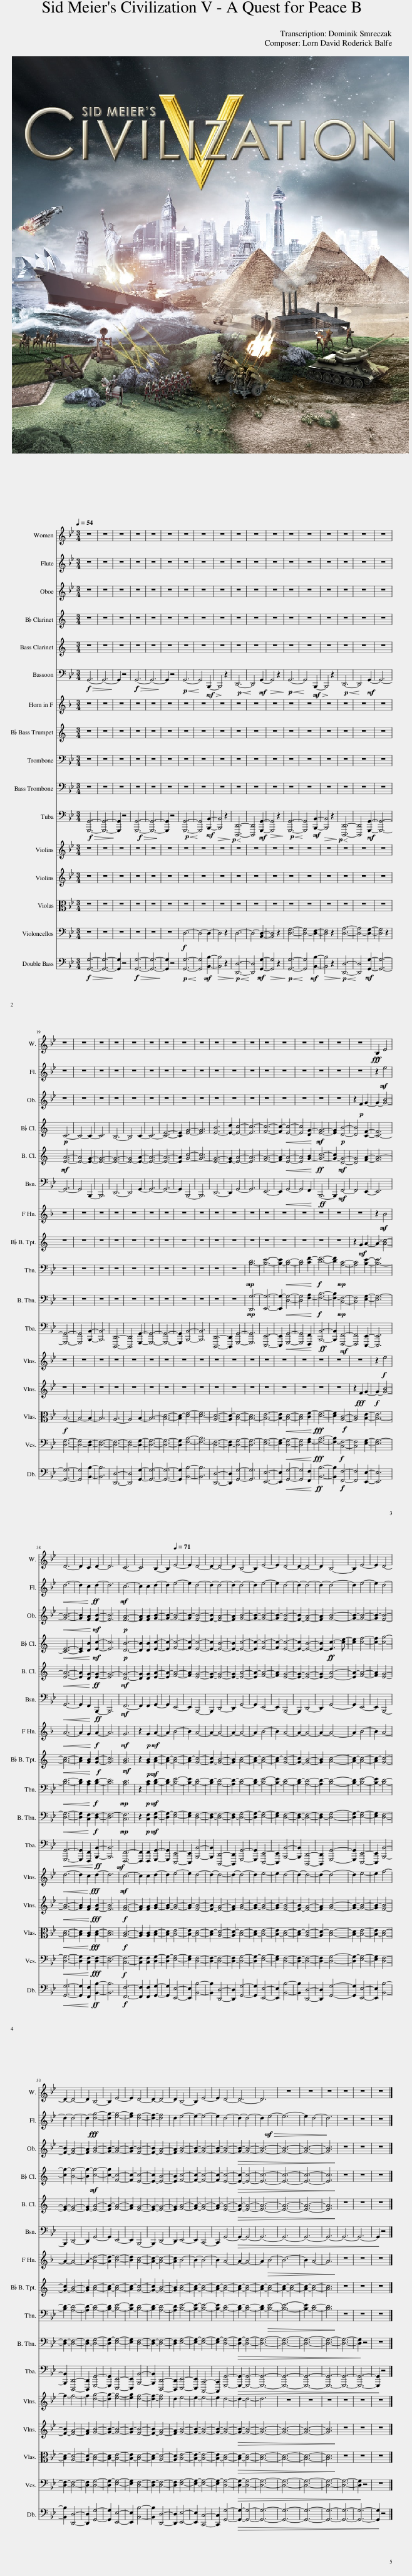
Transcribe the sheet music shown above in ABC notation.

X:1
%%score 1 2 3 4 5 6 7 8 9 10 11 12 13 14 15 16
L:1/8
Q:1/4=54
M:3/4
I:linebreak $
K:Bb
V:1 treble
V:2 treble
V:3 treble
V:4 treble transpose=-2
V:5 treble transpose=-14
V:6 bass
V:7 treble transpose=-7
V:8 treble transpose=-14
V:9 bass
V:10 bass
V:11 bass
V:12 treble
V:13 treble
V:14 alto
V:15 bass
V:16 bass transpose=-12
V:1
 z6 | z6 | z6 | z6 | z6 | %5
 z6 | z6 | z6 | z6 | z6 | %10
 z6 | z6 | z6 | z6 | z6 | %15
 z6 | z6 | z6 |$ z6 | z6 | %20
 z6 | z6 | z6 | z6 | z6 | %25
 z6 | z6 | z6 | z6 | z6 | %30
 z6 | z6 | z6 | z6 | z6 | %35
 z6 |!fff! B,2 E4 |$ D6- | D2 C2 D2- | D6 | %40
 C6- | C4 B,2- | B,2[Q:1/4=71] E4- | E2 D4- | D2- D4- | %45
 D2 B,4- | B,2 E4- | E2 D4- | D2- D4- | D2 B,4- | %50
 B,2 E4- | E2 D4- |$ D2- D4- | D2 B,4- | B,2 E4- | %55
 E2 D4- | D2- D4- | D2 B,4- | B,2 E4- | E2 D4- | %60
 D6- | D6 | z6 | z6 | z6 | %65
 z6 | z6 | z6 |] %68
V:2
 z6 | z6 | z6 | z6 | z6 | %5
 z6 | z6 | z6 | z6 | z6 | %10
 z6 | z6 | z6 | z6 | z6 | %15
 z6 | z6 | z6 |$ z6 | z6 | %20
 z6 | z6 | z6 | z6 | z6 | %25
 z6 | z6 | z6 | z6 | z6 | %30
 z6 | z6 | z6 | z6 | z6 | %35
 z6 | z2!mf! e4 |$!<(! d6- | d2 c2!<)!!ff! d2- | d6 | %40
!mf! c6- | c2 c2 d2- | d2 e4- | e2 d4- | d2- d4- | %45
 d2- d4- | d2 e4- | e2 d4- | d2- d4- | d2- d4- | %50
 d2 e4- | e2 d4- |$ d2- d4- | d2-!fff! [dg]4- | [dg-]2 [eg]4- | %55
 [eg]2 [df]4- | [df]2- [df]4 | d2 e4- | e2- e4- | e2 d4- | %60
 d2- d4- | d2!mf!!>(! e4- | e6- | e2 d4- | d6!>)! | %65
 z6 | z6 | z6 |] %68
V:3
 z6 | z6 | z6 | z6 | z6 | %5
 z6 | z6 | z6 | z6 | z6 | %10
 z6 | z6 | z6 | z6 | z6 | %15
 z6 | z6 | z6 |$ z6 | z6 | %20
 z6 | z6 | z6 | z6 | z6 | %25
 z6 | z6 | z6 | z6 | z6 | %30
 z6 | z6 | z6 | z6 | z6 | %35
 z2!p! F2 G2- | G2- [GB]4- |$!<(! [GB]6- | [GB]2 [FA]2!<)!!mf! [FB]2- | [FB]6 | %40
!p! [FA]6- | [FA]2 [FA]2 [GB]2- | [GB]2- [GB]4- | [GB-]2 [FB]4- | [F-B]2 [FA]4- | %45
 [FA]2 [GB]4- | [GB]2- [GB]4- | [GB-]2 [FB]4- | [F-B]2 [FA]4- | [FA]2 [GB]4- | %50
 [GB]2- [GB]4- | [GB-]2 [FB]4- |$ [F-B]2 [FA]4- | [FA]2 [GB]4- | [GB]2- [GB]4- | %55
 [GB-]2 [FB]4- | [F-B]2 [FA]4- | [FA]2 [GB]4- | [GB]2- [GB]4- | [GB]2- [GB]4- | %60
!>(! [GB]2- [GB]4- | [GB]6- | [GB]6- | [GB]6- | [GB]6!>)! | %65
 z6 | z6 | z6 |] %68
V:4
[K:C] z6 | z6 | z6 | z6 | z6 | %5
 z6 | z6 | z6 | z6 | z6 | %10
 z6 | z6 | z6 | z6 | z6 | %15
 z6 | z6 | z6 |$!p! C6- | C4- C2- | %20
 C6 | B,6- | B,4 C2- | C6- | [CE]6- | %25
 [CE]2 [EG]4- | [EG]6 | [E-B]6 | [E-d]2 [Ec]4- | [Ec-]6 | %30
 [Fc]6- | [Fc-]2!<(! [Ec]4- | [Ec]4 [DG-]2!<)! |!mf! [EG]6- | [EG]2!p! [DB]4- | %35
 [DB]4 [CF]2- | [C-F]6 |$!<(! [CE]6- | [CE]2 [DB]2!<)!!mf! [Ec]2- | [Ec]6 | %40
!p! [DB]6- | [DB]2 [DB]2 [Ec]2- | [Ec-]2 [Fc]4- | [Fc-]2 [Ec]4- | [E-c]2 [EB]4- | %45
 [E-B]2 [Ec]4- | [Ec-]2 [Fc]4- | [Fc-]2 [Ec]4- | [E-c]2 [EB]4- | [E-B]2!ff! [Ec-]3 [ce]- | %50
 [ce]2 [cf]4- | [c-f]2 [cg]4- |$ [cg-]2 [Bg]4- | [Bg-]2!mf! [cg]4- | [c-g]2 [Fc]4- | %55
 [Fc-]2 [Ec]4- | [E-c]2 [EB]4- | [EB]2 [Fc]4- | [Fc]2- [Fc]4- | [Fc-]2 [Ec]4- | %60
!>(! [Ec]2- [Ec]4- | [Ec]6- | [Ec]6- | [Ec]6- | [Ec]6!>)! | %65
 z6 | z6 | z6 |] %68
V:5
[K:C] z6 | z6 | z6 | z6 | z6 | %5
 z6 | z6 | z6 | z6 | z6 | %10
 z6 | z6 | z6 | z6 | z6 | %15
 z6 | z6 | z6 |$!mf! [EA]6- | [E-A]4 [EG]2- | %20
 [EG]6- | [EG]6- | [E-G]4 [EA]2- | [EA]6- | [EA]6- | %25
 [EA]2 [Gc]4- | [G-c]6 | [EG]6- | [E-G]2 [EA]4- | [EA-]6 | %30
 [FA]6- | [FA-]2!<(! [EA]4- | [EA]4 [G-B]2!<)! |!ff! [Gc]6- | [G-c]2!mf! [DG]4- | %35
 [DG]4 [FA]2- | [FA-]6 |$!<(! [EA]6- | [EA]2 [DG-]2!<)!!ff! [EG]2- | [EG-]6 | %40
!mf! [DG]6- | [DG]2 [DG]2 [EA]2- | [EA-]2 [FA]4- | [FA]2 [EG]4- | [EG]2- [EG]4- | %45
 [E-G]2 [EA]4- | [EA-]2 [FA]4- | [FA]2 [EG]4- | [EG]2- [EG]4- | [E-G]2 [EA]4- | %50
 [EA-]2 [FA]4- | [FA]2 [EG]4- |$ [EG]2- [EG]4- | [E-G]2 [EA]4- | [EA-]2 [FA]4- | %55
 [FA]2 [EG]4- | [EG]2- [EG]4- | [EG]2 [FA]4- | [FA]2- [FA]4- | [FA-]2 [EA]4- | %60
!>(! [EA]2- [EA]4- | [EA]6- | [EA]6- | [EA]6- | [EA]6!>)! | %65
 z6 | z6 | z6 |] %68
V:6
!f!!>(! G,,6- | G,,6- | G,,2!>)! z4 |!f!!>(! G,,6- | G,,6- | %5
 G,,2!>)! z4 |!p!!<(! G,,6-!<)! | G,,4!mf!!>(! B,,,2- | B,,,4!>)! z2 |!p!!<(! D,,6- | %10
 D,,4!<)!!mf! G,,2- |!>(! G,,4 z2!>)! |!p!!<(! G,,6-!<)! | G,,4!mf!!>(! B,,,2- | B,,,4!>)! z2 | %15
!p!!<(! D,,6- | D,,4!<)!!mf! G,,2- | G,,6- |$ G,,6- | G,,4 B,,,2- | %20
 B,,,6 | D,,6- | D,,4 G,,2- | G,,6- | G,,6- | %25
 G,,2 B,,,4- | B,,,6 | D,,6- | D,,2 G,,4- | G,,6 | %30
 E,,6- | E,,2!<(! G,,4- | G,,4 F,,2!<)! |!ff! B,,,6- | B,,,2!mf! F,,4- | %35
 F,,4 E,,2- | E,,6 |$!<(! G,,6- | G,,2 F,,2!<)!!ff! B,,,2- | B,,,6 | %40
!mf! F,,6- | F,,2 F,,2 G,,2- | G,,2 E,,4- | E,,2 B,,,4- | B,,,2 D,,4- | %45
 D,,2 G,,4- | G,,2 E,,4- | E,,2 B,,,4- | B,,,2 D,,4- | D,,2 G,,4- | %50
 G,,2 E,,4- | E,,2 B,,,4- |$ B,,,2 D,,4- | D,,2 G,,4- | G,,2 E,,4- | %55
 E,,2 B,,,4- | B,,,2 D,,4- | D,,2 E,,4- | E,,2 C,,4- | C,,2 G,,4- | %60
!>(! G,,2- G,,4- | G,,6- | G,,6- | G,,6- | G,,6- | %65
 G,,6- | G,,6- | G,,2!>)! z4 |] %68
V:7
[K:F] z6 | z6 | z6 | z6 | z6 | %5
 z6 | z6 | z6 | z6 | z6 | %10
 z6 | z6 | z6 | z6 | z6 | %15
 z6 | z6 | z6 |$ z6 | z6 | %20
 z6 | z6 | z6 | z6 | z6 | %25
 z6 | z6 | z6 | z6 | z6 | %30
 z6 | z6 | z6 | z6 | z6 | %35
 z6 | z2!mf! B4 |$!<(! A6- | A2 G2!<)!!f! A2- | A6 | %40
!mf! G6 | z2!p! G2!mf! A2- | A2 B4- | B2 A4- | A2- A4- | %45
 A2- A4- | A2 B4- | B2 A4- | A2- A4- | A2- A4- | %50
 A2 B4- | B2 A4- |$ A2- A4- | A2- [Ad]4- | [Ad-]2 [Bd]4- | %55
 [Bd]2 [Ac]4- | [Ac]2- [Ac]4- | [Ac]2 B4- | B2- B4- | B2 A4- | %60
 A2- A4- | A2!>(! B4- | B6- | B2 A4- | A6!>)! | %65
 z6 | z6 | z6 |] %68
V:8
[K:C] z6 | z6 | z6 | z6 | z6 | %5
 z6 | z6 | z6 | z6 | z6 | %10
 z6 | z6 | z6 | z6 | z6 | %15
 z6 | z6 | z6 |$ z6 | z6 | %20
 z6 | z6 | z6 | z6 | z6 | %25
 z6 | z6 | z6 | z6 | z6 | %30
 z6 | z6 | z6 | z6 | z6 | %35
 z2!mf! G2 A2- | A2- [Ac]4- |$!<(! [Ac]6- | [Ac]2 [GB]2!<)!!f! [Gc]2- | [Gc]6 | %40
!mf! [GB]6 | z2!p! [GB]2!mf! [Ac]2- | [Ac]2- [Ac]4- | [Ac-]2 [Gc]4- | [G-c]2 [GB]4- | %45
 [GB]2 [Ac]4- | [Ac]2- [Ac]4- | [Ac-]2 [Gc]4- | [G-c]2 [GB]4- | [GB]2 [Ac]4- | %50
 [Ac]2- [Ac]4- | [Ac-]2 [Gc]4- |$ [G-c]2 [GB]4- | [GB]2 [Ac]4- | [Ac]2- [Ac]4- | %55
 [Ac-]2 [Gc]4- | [G-c]2 [GB]4- | [GB]2 [Ac]4- | [Ac]2- [Ac]4- | [Ac]2- [Ac]4- | %60
 [Ac]2- [Ac]4- | [Ac]2- [Ac]4- | [Ac]2- [Ac]4- | [Ac]2- [Ac]4- | [Ac]6 | %65
 z6 | z6 | z6 |] %68
V:9
 z6 | z6 | z6 | z6 | z6 | %5
 z6 | z6 | z6 | z6 | z6 | %10
 z6 | z6 | z6 | z6 | z6 | %15
 z6 | z6 | z6 |$ z6 | z6 | %20
 z6 | z6 | z6 | z6 | z6 | %25
 z6 | z6 | z6 | z6 |!mp! [B,-D]6 | %30
 [B,E]6- | [B,-E]2!<(! [B,D]4- | [B,D]4 [CF-]2!<)! |!f! [DF]6- | [DF]2!mp! [A,C]4- | %35
 [A,C]4 [B,E]2- | [B,-E]6 |$!<(! [B,D]6- | [B,D]2 [A,C]2!<)!!f! [B,D]2- | [B,D]6 | %40
!mp! [A,C]6 | z2!p! [A,C]2!mf! [B,D]2- | [B,-D]2 [B,E]4- | [B,-E]2 [B,D]4- | [B,D-]2 [A,D]4- | %45
 [A,D-]2 [B,D]4- | [B,-D]2 [B,E]4- | [B,-E]2 [B,D]4- | [B,D-]2 [A,D]4- | [A,D-]2 [B,D]4- | %50
 [B,-D]2 [B,E]4- | [B,-E]2 [B,D]4- |$ [B,D-]2 [A,D]4- | [A,D-]2 [B,D]4- | [B,-D]2 [B,E]4- | %55
 [B,-E]2 [B,D]4- | [B,D-]2 [A,D]4- | [A,D]2 [B,E]4- | [B,E]2- [B,E]4- | [B,-E]2 [B,D]4- | %60
 [B,D]2- [B,D]4- | [B,-D]2!>(! [B,E]4- | [B,E]6- | [B,-E]2 [B,D]4- | [B,D]6!>)! | %65
 z6 | z6 | z6 |] %68
V:10
 z6 | z6 | z6 | z6 | z6 | %5
 z6 | z6 | z6 | z6 | z6 | %10
 z6 | z6 | z6 | z6 | z6 | %15
 z6 | z6 | z6 |$ z6 | z6 | %20
 z6 | z6 | z6 | z6 | z6 | %25
 z6 | z6 | z6 | z6 |!mp! [D,,G,-]6 | %30
 [E,,G,]6- | [E,,G,-]2!<(! [D,G,]4- | [D,G,]4 [F,-A,]2!<)! |!f! [F,B,]6- | [F,-B,]2!mp! [C,F,]4- | %35
 [C,F,]4 [E,G,]2- | [E,G,-]6 |$!<(! [D,G,]6- | [D,G,]2 [C,F,-]2!<)!!f! [D,F,]2- | [D,F,-]6 | %40
!mp! [C,F,]6 | z2!p! [C,F,]2!mf! [D,G,]2- | [D,G,-]2 [E,G,]4- | [E,G,]2 [D,F,]4- | [D,F,]2- [D,F,]4- | %45
 [D,-F,]2 [D,G,]4- | [D,G,-]2 [E,G,]4- | [E,G,]2 [D,F,]4- | [D,F,]2- [D,F,]4- | [D,-F,]2 [D,G,]4- | %50
 [D,G,-]2 [E,G,]4- | [E,G,]2 [D,F,]4- |$ [D,F,]2- [D,F,]4- | [D,-F,]2 [D,G,]4- | [D,G,-]2 [E,G,]4- | %55
 [E,G,]2 [D,F,]4- | [D,F,]2- [D,F,]4- | [D,F,]2 [E,G,]4- | [E,G,]2- [E,G,]4- | [E,G,-]2 [D,G,]4- | %60
!>(! [D,G,]2- [D,G,]4- | [D,G,]6- | [D,G,]6- | [D,G,]6- | [D,G,]6- | %65
 [D,G,]6- | [D,G,]2!>)! z4 | z6 |] %68
V:11
!f!!>(! [G,,,G,,]6- | [G,,,G,,]6- | [G,,,G,,]2!>)! z4 |!f!!>(! [G,,,G,,]6- | [G,,,G,,]6- | %5
 [G,,,G,,]2!>)! z4 |!p!!<(! [G,,,G,,]6-!<)! | [G,,,G,,]4!mf! [B,,,B,,]2- |!>(! [B,,,B,,]4 z2!>)! |!p!!<(! [D,,,D,,]6-!<)! | %10
 [D,,,D,,]4!mf! [G,,,G,,]2- |!>(! [G,,,G,,]4 z2!>)! |!p!!<(! [G,,,G,,]6-!<)! | [G,,,G,,]4!mf! [B,,,B,,]2- |!>(! [B,,,B,,]4 z2!>)! | %15
!p!!<(! [D,,,D,,]6-!<)! | [D,,,D,,]4!mf! [G,,,G,,]2- | [G,,,G,,]6- |$ [G,,,G,,]6- | [G,,,G,,]4 [B,,,B,,]2- | %20
 [B,,,B,,]6 | [D,,,D,,]6- | [D,,,D,,]4 [G,,,G,,]2- | [G,,,G,,]6- | [G,,,G,,]6- | %25
 [G,,,G,,]2 [B,,,B,,]4- | [B,,,B,,]6 | [D,,,D,,]6- | [D,,,D,,]2 [G,,,G,,]4- | [G,,,G,,]6 | %30
 [E,,,E,,]6- | [E,,,E,,]2!<(! [G,,,G,,]4- | [G,,,G,,]4 [F,,,F,,]2!<)! |!ff! [B,,,B,,]6- | [B,,,B,,]2!mf! [F,,,F,,]4- | %35
 [F,,,F,,]4 [E,,,E,,]2- | [E,,,E,,]6 |$!<(! [G,,,G,,]6- | [G,,,G,,]2 [F,,,F,,]2!<)!!ff! [B,,,B,,]2- | [B,,,B,,]6 | %40
!mf! [F,,,F,,]6- | [F,,,F,,]2 [F,,,F,,]2 [G,,,G,,]2- | [G,,,G,,]2 [E,,,E,,]4- | [E,,,E,,]2 [B,,,B,,]4- | [B,,,B,,]2 [D,,,D,,]4- | %45
 [D,,,D,,]2 [G,,,G,,]4- | [G,,,G,,]2 [E,,,E,,]4- | [E,,,E,,]2 [B,,,B,,]4- | [B,,,B,,]2 [D,,,D,,]4- | [D,,,D,,]2 [G,,,G,,]4- | %50
 [G,,,G,,]2 [E,,,E,,]4- | [E,,,E,,]2 [B,,,B,,]4- |$ [B,,,B,,]2 [D,,,D,,]4- | [D,,,D,,]2 [G,,,G,,]4- | [G,,,G,,]2 [E,,,E,,]4- | %55
 [E,,,E,,]2 [B,,,B,,]4- | [B,,,B,,]2 [D,,,D,,]4- | [D,,,D,,]2 [E,,,E,,]4- | [E,,,E,,]2 [C,,,C,,]4- | [C,,,C,,]2 [G,,,G,,]4- | %60
!>(! [G,,,G,,]2- [G,,,G,,]4- | [G,,,G,,]6- | [G,,,G,,]6- | [G,,,G,,]6- | [G,,,G,,]6- | %65
 [G,,,G,,]6- | [G,,,G,,]6- | [G,,,G,,]2!>)! z4 |] %68
V:12
 z6 | z6 | z6 | z6 | z6 | %5
 z6 | z6 | z6 | z6 | z6 | %10
 z6 | z6 | z6 | z6 | z6 | %15
 z6 | z6 | z6 |$ z6 | z6 | %20
 z6 | z6 | z6 | z6 | z6 | %25
 z6 | z6 | z6 | z6 | z6 | %30
 z6 | z6 | z6 | z6 | z6 | %35
 z6 | z2!f! e4 |$!<(! d6- | d2 c2!<)!!fff! d2- | d6 | %40
!mf! c6- | c2 c2 d2- | d2 e4- | e2 d4- | d2- d4- | %45
 d2- d4- | d2 e4- | e2 d4- | d2- d4- | d2- d4- | %50
 d2 e4- | e2 f4- |$ f2- f4- | f2 [dg]4- | [dg-]2 [eg]4- | %55
 [eg]2 [df]4- | [df]2- [df]4 | d2 e4- | e2- e4- | e2 d4- | %60
 d2- d4- | d6 | z6 | z6 | z6 | %65
 z6 | z6 | z6 |] %68
V:13
 z6 | z6 | z6 | z6 | z6 | %5
 z6 | z6 | z6 | z6 | z6 | %10
 z6 | z6 | z6 | z6 | z6 | %15
 z6 | z6 | z6 |$ z6 | z6 | %20
 z6 | z6 | z6 | z6 | z6 | %25
 z6 | z6 | z6 | z6 | z6 | %30
 z6 | z6 | z6 | z6 | z6 | %35
 z2!fff! F2 G2- |!f! G2- [GB]4- |$!<(! [GB]6- | [GB]2 [FA]2!<)!!fff! [FB]2- | [FB]6 | %40
!f! [FA]6- | [FA]2 [FA]2 [GB]2- | [GB]2- [GB]4- | [GB-]2 [FB]4- | [F-B]2 [FA]4- | %45
 [FA]2 [GB]4- | [GB]2- [GB]4- | [GB-]2 [FB]4- | [F-B]2 [FA]4- | [FA]2 [GB]4- | %50
 [GB]2- [GB]4- | [GB-]2 [FB]4- |$ [F-B]2 [FA]4- | [FA]2 [GB]4- | [GB]2- [GB]4- | %55
 [GB-]2 [FB]4- | [F-B]2 [FA]4- | [FA]2 [GB]4- | [GB]2- [GB]4- | [GB]2- [GB]4- | %60
!>(! [GB]2- [GB]4- | [GB]6- | [GB]6- | [GB]6- | [GB]6!>)! | %65
 z6 | z6 | z6 |] %68
V:14
 z6 | z6 | z6 | z6 | z6 | %5
 z6 | z6 | z6 | z6 | z6 | %10
 z6 | z6 | z6 | z6 | z6 | %15
 z6 | z6 | z6 |$!f! B,6- | B,4- B,2- | %20
 B,6 | A,6- | A,4 B,2- | B,6- | [B,D]6- | %25
 [B,D-]2 [DF]4- | [D-F]6 | [A,D]6- | [A,D-]2 [B,D]4- | [B,-D]6 | %30
 [B,E]6- | [B,-E]2!<(! [B,D]4- | [B,D]4 [CF-]2!<)! |!fff! [DF]6- | [DF]2!f! [A,C]4- | %35
 [A,C]4 [B,E]2- | [B,-E]6 |$!<(! [B,D]6- | [B,D]2 [A,C]2!<)!!fff! [B,D]2- | [B,D]6 | %40
!f! [A,C]6- | [A,C]2 [A,C]2 [B,D]2- | [B,-D]2 [B,E]4- | [B,-E]2 [B,D]4- | [B,D-]2 [A,D]4- | %45
 [A,D-]2 [B,D]4- | [B,-D]2 [B,E]4- | [B,-E]2 [B,D]4- | [B,D-]2 [A,D]4- | [A,D-]2 [B,D]4- | %50
 [B,-D]2 [B,E]4- | [B,-E]2 [B,D]4- |$ [B,D-]2 [A,D]4- | [A,D-]2 [B,D]4- | [B,-D]2 [B,E]4- | %55
 [B,-E]2 [B,D]4- | [B,D-]2 [A,D]4- | [A,D]2 [B,E]4- | [B,E]2- [B,E]4- | [B,-E]2 [B,D]4- | %60
!>(! [B,D]2- [B,D]4- | [B,D]6- | [B,D]6- | [B,D]6- | [B,D]6!>)! | %65
 z6 | z6 | z6 |] %68
V:15
 z6 | z6 | z6 | z6 | z6 | %5
 z6 |!f! D,6- | D,4- D,2- | D,4 z2 | D,6- | %10
 D,4- [B,,D,]2- | [B,,D,]4 z2 | [D,G,]6- | [D,-G,]4 [D,F,]2- | [D,F,]4 z2 | %15
 [D,A,]6- | [D,-A,]4 [D,G,]2- | [D,G,]4 z2 |$ [D,G,]6- | [D,-G,]4 [D,F,]2- | %20
 [D,F,]6- | [D,F,]6- | [D,-F,]4 [D,G,]2- | [D,G,]6- | [D,G,]6- | %25
 [D,G,]2 [F,B,]4- | [F,-B,]6 | [D,F,]6- | [D,-F,]2 [D,G,]4- | [D,G,-]6 | %30
 [E,G,]6- | [E,G,-]2!<(! [D,G,]4- | [D,G,]4 [F,-A,]2!<)! |!fff! [F,B,]6- | [F,-B,]2!f! [C,F,]4- | %35
 [C,F,]4 [E,G,]2- | [E,G,-]6 |$!<(! [D,G,]6- | [D,G,]2 [C,F,-]2!<)!!fff! [D,F,]2- | [D,F,-]6 | %40
!f! [C,F,]6- | [C,F,]2 [C,F,]2 [D,G,]2- | [D,G,-]2 [E,G,]4- | [E,G,]2 [D,F,]4- | [D,F,]2- [D,F,]4- | %45
 [D,-F,]2 [D,G,]4- | [D,G,-]2 [E,G,]4- | [E,G,]2 [D,F,]4- | [D,F,]2- [D,F,]4- | [D,-F,]2 [D,G,]4- | %50
 [D,G,-]2 [E,G,]4- | [E,G,]2 [D,F,]4- |$ [D,F,]2- [D,F,]4- | [D,-F,]2 [D,G,]4- | [D,G,-]2 [E,G,]4- | %55
 [E,G,]2 [D,F,]4- | [D,F,]2- [D,F,]4- | [D,F,]2 [E,G,]4- | [E,G,]2- [E,G,]4- | [E,G,-]2 [D,G,]4- | %60
!>(! [D,G,]2- [D,G,]4- | [D,G,]6- | [D,G,]6- | [D,G,]6- | [D,G,]6- | %65
 [D,G,]6- | [D,G,]2!>)! z4 | z6 |] %68
V:16
!f!!>(! [G,,G,]6- | [G,,G,]6- | [G,,G,]2!>)! z4 |!f!!>(! [G,,G,]6- | [G,,G,]6- | %5
 [G,,G,]2!>)! z4 |!p!!<(! [G,,G,]6- | [G,,G,]4!<)!!mf! [B,,B,]2- |!>(! [B,,B,]4 z2!>)! |!p!!<(! [D,,D,]6-!<)! | %10
 [D,,D,]4!mf! [G,,G,]2- |!>(! [G,,G,]4 z2!>)! |!p!!<(! [G,,G,]6- | [G,,G,]4!<)!!mf! [B,,B,]2- |!>(! [B,,B,]4 z2!>)! | %15
!p!!<(! [D,,D,]6-!<)! | [D,,D,]4!mf! [G,,G,]2- | [G,,G,]6- |$ [G,,G,]6- | [G,,G,]4 [B,,B,]2- | %20
 [B,,B,]6 | [D,,D,]6- | [D,,D,]4 [G,,G,]2- | [G,,G,]6- | [G,,G,]6- | %25
 [G,,G,]2 [B,,B,]4- | [B,,B,]6 | [D,,D,]6- | [D,,D,]2 [G,,G,]4- | [G,,G,]6 | %30
 [E,,E,]6- | [E,,E,]2!<(! [G,,G,]4- | [G,,G,]4 [F,,F,]2!<)! |!ff! [B,,B,]6- | [B,,B,]2!f! [F,,F,]4- | %35
 [F,,F,]4 [E,,E,]2- | [E,,E,]6 |$!<(! [G,,G,]6- | [G,,G,]2 [F,,F,]2!<)!!ff! [B,,B,]2- | [B,,B,]6 | %40
!f! [F,,F,]6- | [F,,F,]2 [F,,F,]2 [G,,G,]2- | [G,,G,]2 [E,,E,]4- | [E,,E,]2 [B,,B,]4- | [B,,B,]2 [D,,D,]4- | %45
 [D,,D,]2 [G,,G,]4- | [G,,G,]2 [E,,E,]4- | [E,,E,]2 [B,,B,]4- | [B,,B,]2 [D,,D,]4- | [D,,D,]2 [G,,G,]4- | %50
 [G,,G,]2 [E,,E,]4- | [E,,E,]2 [B,,B,]4- |$ [B,,B,]2 [D,,D,]4- | [D,,D,]2 [G,,G,]4- | [G,,G,]2 [E,,E,]4- | %55
 [E,,E,]2 [B,,B,]4- | [B,,B,]2 [D,,D,]4- | [D,,D,]2 [E,,E,]4- | [E,,E,]2 [C,,C,]4- | [C,,C,]2 [G,,G,]4- | %60
!>(! [G,,G,]2- [G,,G,]4- | [G,,G,]6- | [G,,G,]6- | [G,,G,]6- | [G,,G,]6- | %65
 [G,,G,]6- | [G,,G,]6- | [G,,G,]2!>)! z4 |] %68
